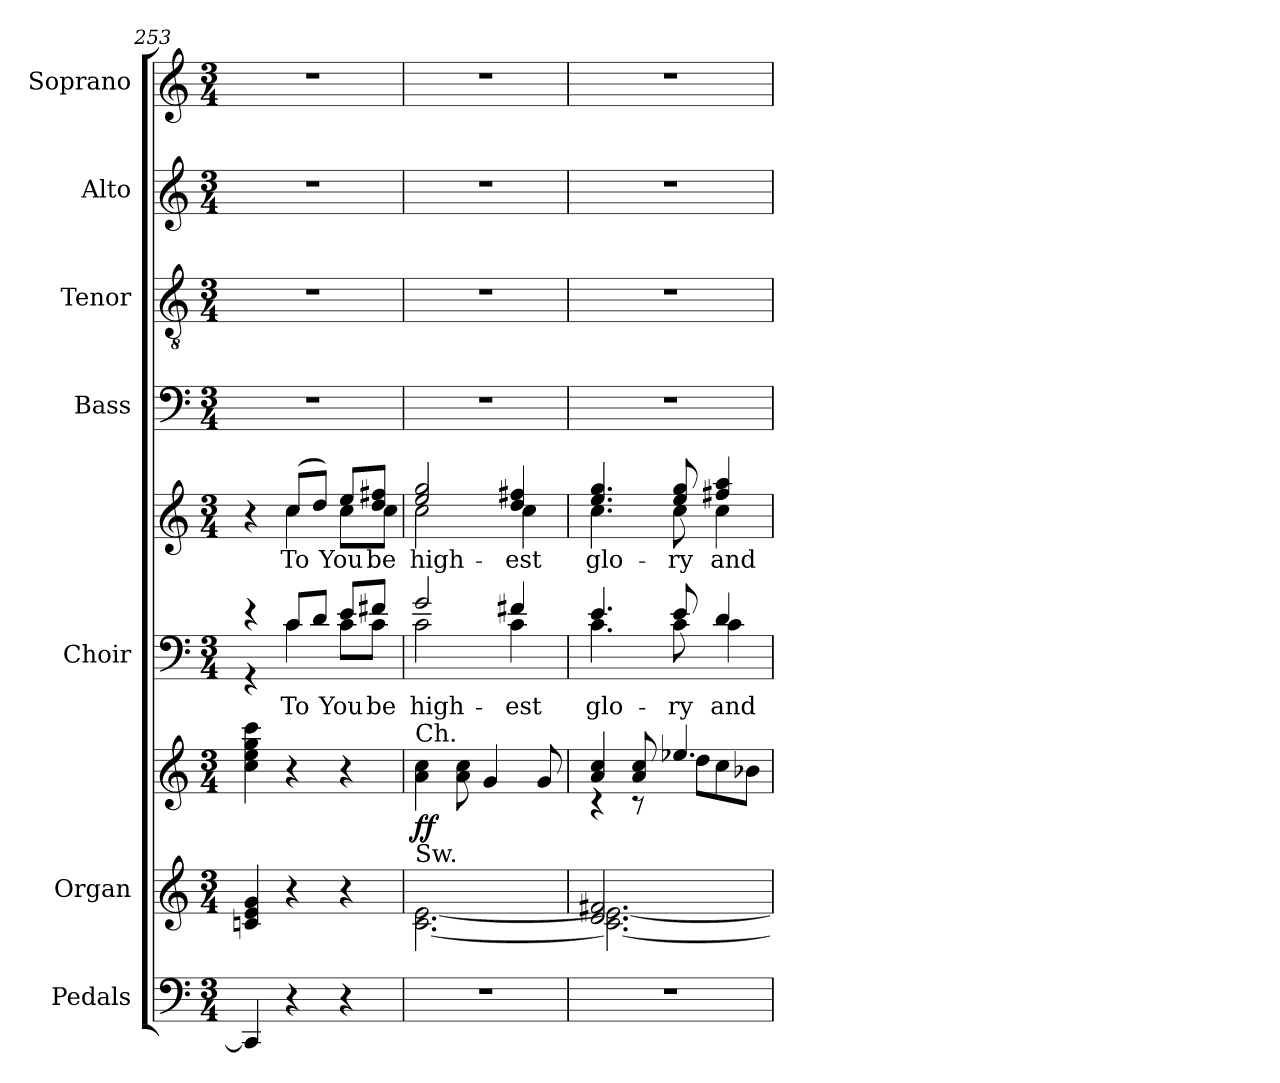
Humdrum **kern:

**kern	**kern	**kern	**dynam	**kern	**text	**kern	**text	**kern	**kern	**kern	**kern
*part7	*part6	*part6	*part6	*part5	*part5	*part5	*part5	*part4	*part3	*part2	*part1
*staff9	*staff8	*staff7	*staff7/8	*staff6	*staff6	*staff5	*staff5	*staff4	*staff3	*staff2	*staff1
*I"Pedals	*I"Organ	*	*	*I"Choir	*	*	*	*I"Bass	*I"Tenor	*I"Alto	*I"Soprano
*I'Ped.	*I'Org.	*	*	*I'Choir	*	*	*	*I'B.	*I'T.	*I'A.	*I'S.
*clefF4	*clefG2	*clefG2	*	*clefF4	*	*clefG2	*	*clefF4	*clefGv2	*clefG2	*clefG2
*	*	*	*	*	*	*	*	*	*ITrd7c12	*	*
*k[]	*k[]	*k[]	*	*k[]	*	*k[]	*	*k[]	*k[]	*k[]	*k[]
*C:	*C:	*C:	*	*C:	*	*C:	*	*C:	*C:	*C:	*C:
*M3/4	*M3/4	*M3/4	*	*M3/4	*	*M3/4	*	*M3/4	*M3/4	*M3/4	*M3/4
=253	=253	=253	=253	=253	=253	=253	=253	=253	=253	=253	=253
*	*	*	*	*^	*	*^	*	*	*	*	*
!	!	!	!	!	!	!	!	!	!	!LO:N:vis=1	!LO:N:vis=1	!LO:N:vis=1	!LO:N:vis=1
4CCi/]	4cni/ 4ei 4gi	4cci\ 4eei 4ggi 4ccci	.	4r	4r	.	4r	4ryy	.	2.r	2.r	2.r	2.r
!	!	!	!	!	!	!LO:LY:b:color=#000000	!	!	!	!	!	!	!
!	!	!	!	!	!	!	!	!	!LO:LY:b:color=#000000	!	!	!	!
4r	4r	4r	.	8ci/L	4ci\	To	(8cci/L	4cci\	To	.	.	.	.
.	.	.	.	8di/J	.	.	8ddi/J)	.	.	.	.	.	.
!	!	!	!	!	!	!LO:LY:b:color=#000000	!	!	!	!	!	!	!
!	!	!	!	!	!	!	!	!	!LO:LY:b:color=#000000	!	!	!	!
4r	4r	4r	.	8ei/L	8ci\L	You	8eei/L	8cci\L	You	.	.	.	.
!	!	!	!	!	!	!LO:LY:b:color=#000000	!	!	!	!	!	!	!
!	!	!	!	!	!	!	!	!	!LO:LY:b:color=#000000	!	!	!	!
.	.	.	.	8f#Xi/J	8ci\J	be	8ddi/ 8ff#XiJ	8cci\J	be	.	.	.	.
=254	=254	=254	=254	=254	=254	=254	=254	=254	=254	=254	=254	=254	=254
!LO:N:vis=1	!	!	!	!	!	!	!	!	!	!	!	!	!
*	*^	*	*	*	*	*	*	*	*	*	*	*	*
!	!	!	!	!	!	!	!LO:LY:b:color=#000000	!	!	!	!	!	!	!
!	!	!	!LO:TX:a:t=Ch.	!	!	!	!	!	!	!	!	!	!	!
!	!LO:TX:a:t=Sw.	!	!	!	!	!	!	!	!	!	!	!	!	!
!	!	!	!	!	!	!	!	!	!	!LO:LY:b:color=#000000	!LO:N:vis=1	!LO:N:vis=1	!LO:N:vis=1	!LO:N:vis=1
2.r	2.ryy	[<2.ci\ [<2.ei	4ai\ 4cci	f f	2gi/	2ci\	high-	2eei/ 2ggi	2cci\	high-	2.r	2.r	2.r	2.r
.	.	.	8ai\ 8cci	.	.	.	.	.	.	.	.	.	.	.
.	.	.	4gi/	.	.	.	.	.	.	.	.	.	.	.
!	!	!	!	!	!	!	!LO:LY:b:color=#000000	!	!	!	!	!	!	!
!	!	!	!	!	!	!	!	!	!	!LO:LY:b:color=#000000	!	!	!	!
.	.	.	.	.	4f#Xi/	4ci\	-est	4ddi/ 4ff#Xi	4cci\	-est	.	.	.	.
.	.	.	8gi/	.	.	.	.	.	.	.	.	.	.	.
!!LO:PB:g=z
=255	=255	=255	=255	=255	=255	=255	=255	=255	=255	=255	=255	=255	=255	=255
!LO:N:vis=1	!	!	!	!	!	!	!	!	!	!	!	!	!	!
*	*	*	*^	*	*	*	*	*	*	*	*	*	*	*
!	!	!	!	!	!	!	!	!LO:LY:b:color=#000000	!	!	!	!	!	!	!
!	!	!	!	!	!	!	!	!	!	!	!LO:LY:b:color=#000000	!LO:N:vis=1	!LO:N:vis=1	!LO:N:vis=1	!LO:N:vis=1
2.r	2.di/ 2.f#Xi	2.ci\_< 2.ei_<	4ai/ 4cci	4r	.	4.ei/	4.ci\	glo-	4.eei/ 4.ggi	4.cci\	glo-	2.r	2.r	2.r	2.r
.	.	.	8ai/ 8cci	8r	.	.	.	.	.	.	.	.	.	.	.
!	!	!	!	!	!	!	!	!LO:LY:b:color=#000000	!	!	!	!	!	!	!
!	!	!	!	!	!	!	!	!	!	!	!LO:LY:b:color=#000000	!	!	!	!
.	.	.	4.ee-Xi/	8ddi\L	.	8ei/	8ci\	-ry	8eei/ 8ggi	8cci\	-ry	.	.	.	.
!	!	!	!	!	!	!	!	!LO:LY:b:color=#000000	!	!	!	!	!	!	!
!	!	!	!	!	!	!	!	!	!	!	!LO:LY:b:color=#000000	!	!	!	!
.	.	.	.	8cci\	.	4di/	4ci\	and	4ff#Xi/ 4aai	4cci\	and	.	.	.	.
.	.	.	.	8b-Xi\J	.	.	.	.	.	.	.	.	.	.	.
*	*v	*v	*	*	*	*v	*v	*	*v	*v	*	*	*	*	*
*	*	*v	*v	*	*	*	*	*	*	*	*	*
=	=	=	=	=	=	=	=	=	=	=	=
*-	*-	*-	*-	*-	*-	*-	*-	*-	*-	*-	*-
